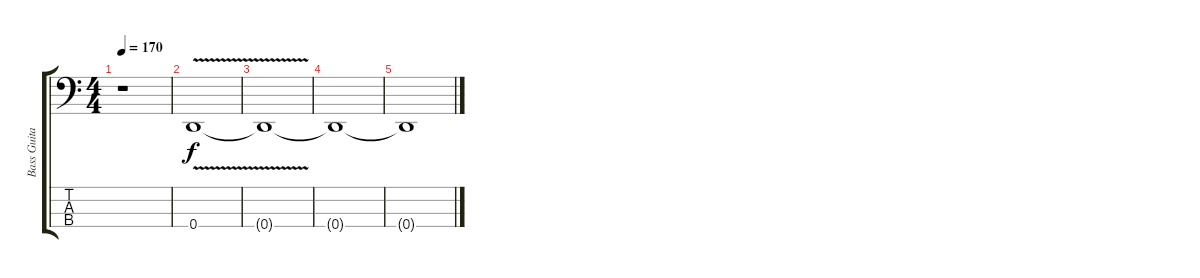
\track ("Bass Guitar - Jared Warth" "Bass Guita") {instrument electricbassfinger}
\staff {score tabs}
\tuning (G2 D2 A1 D1) {hide}
\ts (4 4)
\tempo 170
\clef f4
\ks c
r.1{dy fff} |
0.4{v}.1{dy f} |
0.4{t}.1 |
0.4{t}.1 |
0.4{t}.1
